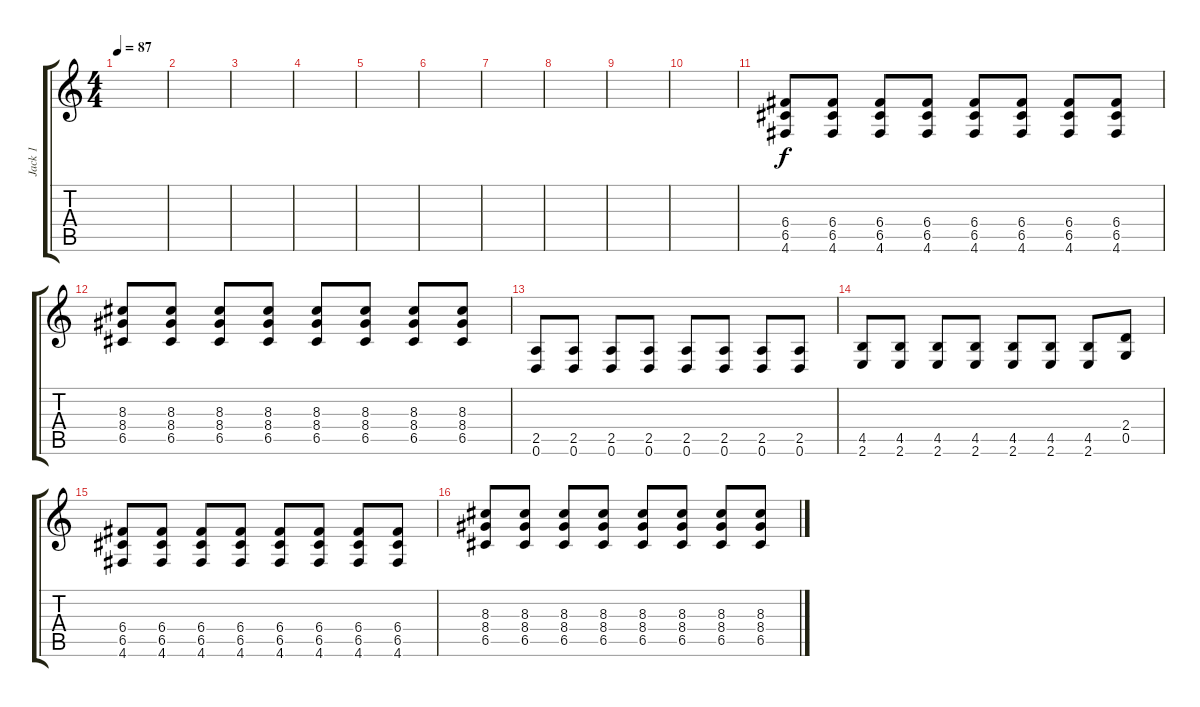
\track ("Jack 1" "Jack 1") {instrument distortionguitar}
\staff {score tabs}
\tuning (D4 A3 F3 C3 G2 D2) {hide}
\ts (4 4)
\tempo 87
\clef g2
\ks c
|
|
|
|
|
|
|
|
|
|
(6.4 6.5 4.6).8 (6.4 6.5 4.6).8 (6.4 6.5 4.6).8 (6.4 6.5 4.6).8 (6.4 6.5 4.6).8 (6.4 6.5 4.6).8 (6.4 6.5 4.6).8 (6.4 6.5 4.6).8 |
(8.3 8.4 6.5).8 (8.3 8.4 6.5).8 (8.3 8.4 6.5).8 (8.3 8.4 6.5).8 (8.3 8.4 6.5).8 (8.3 8.4 6.5).8 (8.3 8.4 6.5).8 (8.3 8.4 6.5).8 |
(2.5 0.6).8 (2.5 0.6).8 (2.5 0.6).8 (2.5 0.6).8 (2.5 0.6).8 (2.5 0.6).8 (2.5 0.6).8 (2.5 0.6).8 |
(4.5 2.6).8 (4.5 2.6).8 (4.5 2.6).8 (4.5 2.6).8 (4.5 2.6).8 (4.5 2.6).8 (4.5 2.6).8 (2.4 0.5).8 |
(6.4 6.5 4.6).8 (6.4 6.5 4.6).8 (6.4 6.5 4.6).8 (6.4 6.5 4.6).8 (6.4 6.5 4.6).8 (6.4 6.5 4.6).8 (6.4 6.5 4.6).8 (6.4 6.5 4.6).8 |
(8.3 8.4 6.5).8 (8.3 8.4 6.5).8 (8.3 8.4 6.5).8 (8.3 8.4 6.5).8 (8.3 8.4 6.5).8 (8.3 8.4 6.5).8 (8.3 8.4 6.5).8 (8.3 8.4 6.5).8
